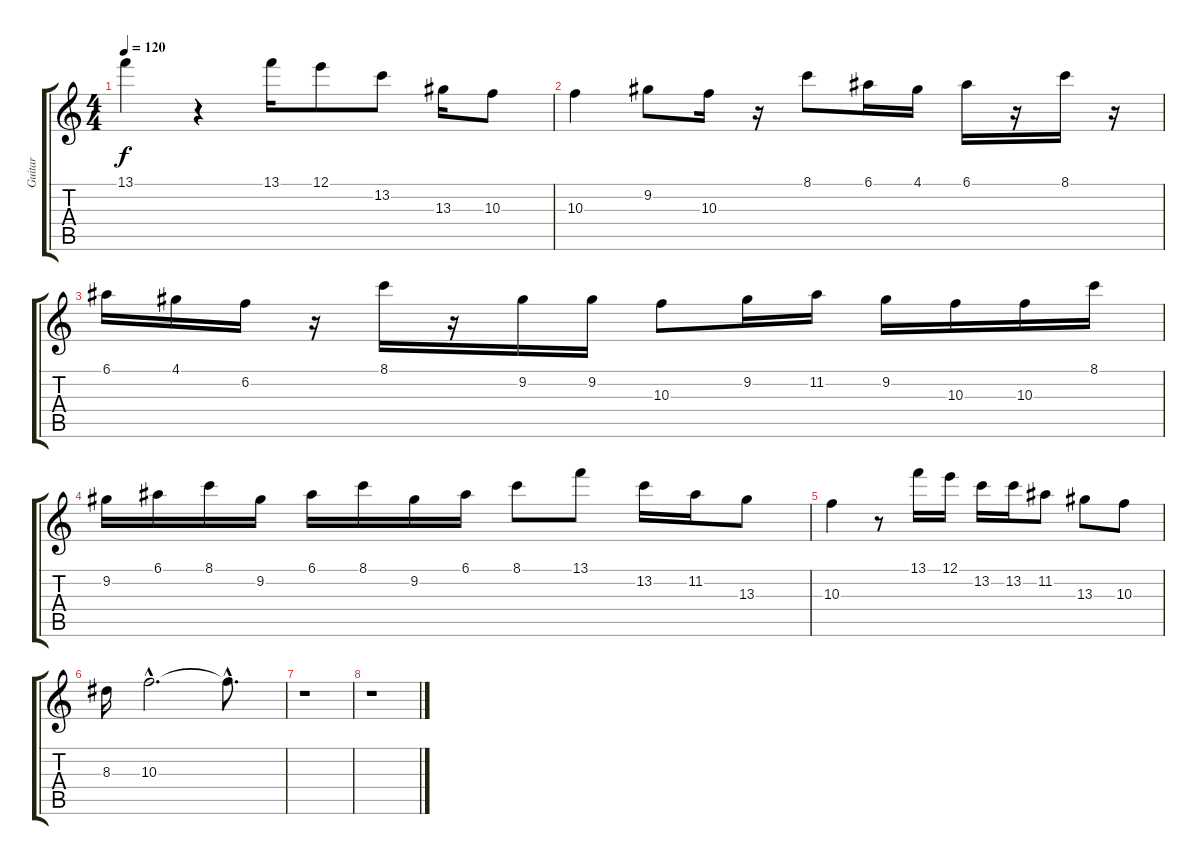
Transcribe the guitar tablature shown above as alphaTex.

\track ("Guitar" "Guitar") {instrument overdrivenguitar}
\staff {score tabs}
\tuning (E4 B3 G3 D3 A2 E2) {hide}
\ts (4 4)
\tempo 120
\clef g2
\ks c
13.1.4{dy f} r.4 13.1.16 12.1.8 13.2.8 13.3.16 10.3.8 |
10.3.4 9.2.8 10.3.16 r.16 8.1.8 6.1.16 4.1.16 6.1.16 r.16 8.1.16 r.16 |
6.1.16 4.1.16 6.2.16 r.16 8.1.16 r.16 9.2.16 9.2.16 10.3.8 9.2.16 11.2.16 9.2.16 10.3.16 10.3.16 8.1.16 |
9.2.16 6.1.16 8.1.16 9.2.16 6.1.16 8.1.16 9.2.16 6.1.16 8.1.8 13.1.8 13.2.16 11.2.16 13.3.8 |
10.3.4 r.8 13.1.16 12.1.16 13.2.16 13.2.16 11.2.8 13.3.8 10.3.8 |
8.3.16 10.3{hac}.2{d} 10.3{hac t}.8{d} |
r.1 |
r.1
